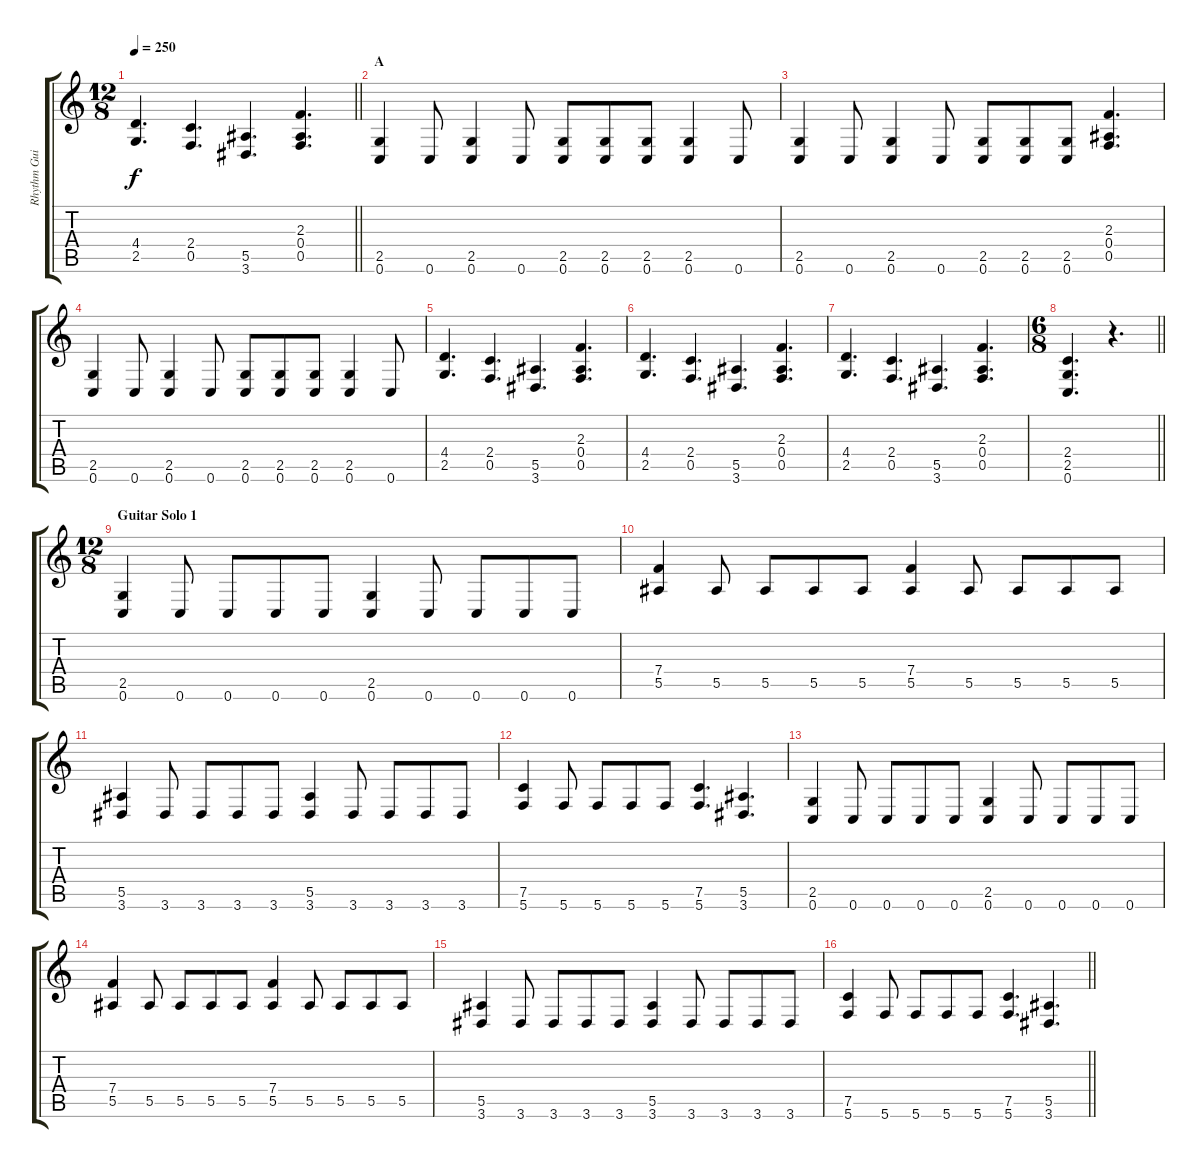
\track ("Rhythm Guitar" "Rhythm Gui") {instrument distortionguitar}
\staff {score tabs}
\tuning (C4 G3 Eb3 Bb2 F2 C2) {hide}
\ts (12 8)
\tempo 250
\clef g2
\barLineRight lightlight
\ks c
(4.4 2.5).4{d dy f} (2.4 0.5).4{d} (5.5 3.6).4{d} (2.3 0.4 0.5).4{d} |
\section ("" "A")
(2.5 0.6).4 0.6.8 (2.5 0.6).4 0.6.8 (2.5 0.6).8 (2.5 0.6).8 (2.5 0.6).8 (2.5 0.6).4 0.6.8 |
(2.5 0.6).4 0.6.8 (2.5 0.6).4 0.6.8 (2.5 0.6).8 (2.5 0.6).8 (2.5 0.6).8 (2.3 0.4 0.5).4{d} |
(2.5 0.6).4 0.6.8 (2.5 0.6).4 0.6.8 (2.5 0.6).8 (2.5 0.6).8 (2.5 0.6).8 (2.5 0.6).4 0.6.8 |
(4.4 2.5).4{d} (2.4 0.5).4{d} (5.5 3.6).4{d} (2.3 0.4 0.5).4{d} |
(4.4 2.5).4{d} (2.4 0.5).4{d} (5.5 3.6).4{d} (2.3 0.4 0.5).4{d} |
(4.4 2.5).4{d} (2.4 0.5).4{d} (5.5 3.6).4{d} (2.3 0.4 0.5).4{d} |
\ts (6 8)
\barLineRight lightlight
(2.4 2.5 0.6).4{d} r.4{d} |
\ts (12 8)
\section ("" "Guitar Solo 1")
(2.5 0.6).4 0.6.8 0.6.8 0.6.8 0.6.8 (2.5 0.6).4 0.6.8 0.6.8 0.6.8 0.6.8 |
(7.4 5.5).4 5.5.8 5.5.8 5.5.8 5.5.8 (7.4 5.5).4 5.5.8 5.5.8 5.5.8 5.5.8 |
(5.5 3.6).4 3.6.8 3.6.8 3.6.8 3.6.8 (5.5 3.6).4 3.6.8 3.6.8 3.6.8 3.6.8 |
(7.5 5.6).4 5.6.8 5.6.8 5.6.8 5.6.8 (7.5 5.6).4{d} (5.5 3.6).4{d} |
(2.5 0.6).4 0.6.8 0.6.8 0.6.8 0.6.8 (2.5 0.6).4 0.6.8 0.6.8 0.6.8 0.6.8 |
(7.4 5.5).4 5.5.8 5.5.8 5.5.8 5.5.8 (7.4 5.5).4 5.5.8 5.5.8 5.5.8 5.5.8 |
(5.5 3.6).4 3.6.8 3.6.8 3.6.8 3.6.8 (5.5 3.6).4 3.6.8 3.6.8 3.6.8 3.6.8 |
\barLineRight lightlight
(7.5 5.6).4 5.6.8 5.6.8 5.6.8 5.6.8 (7.5 5.6).4{d} (5.5 3.6).4{d}
